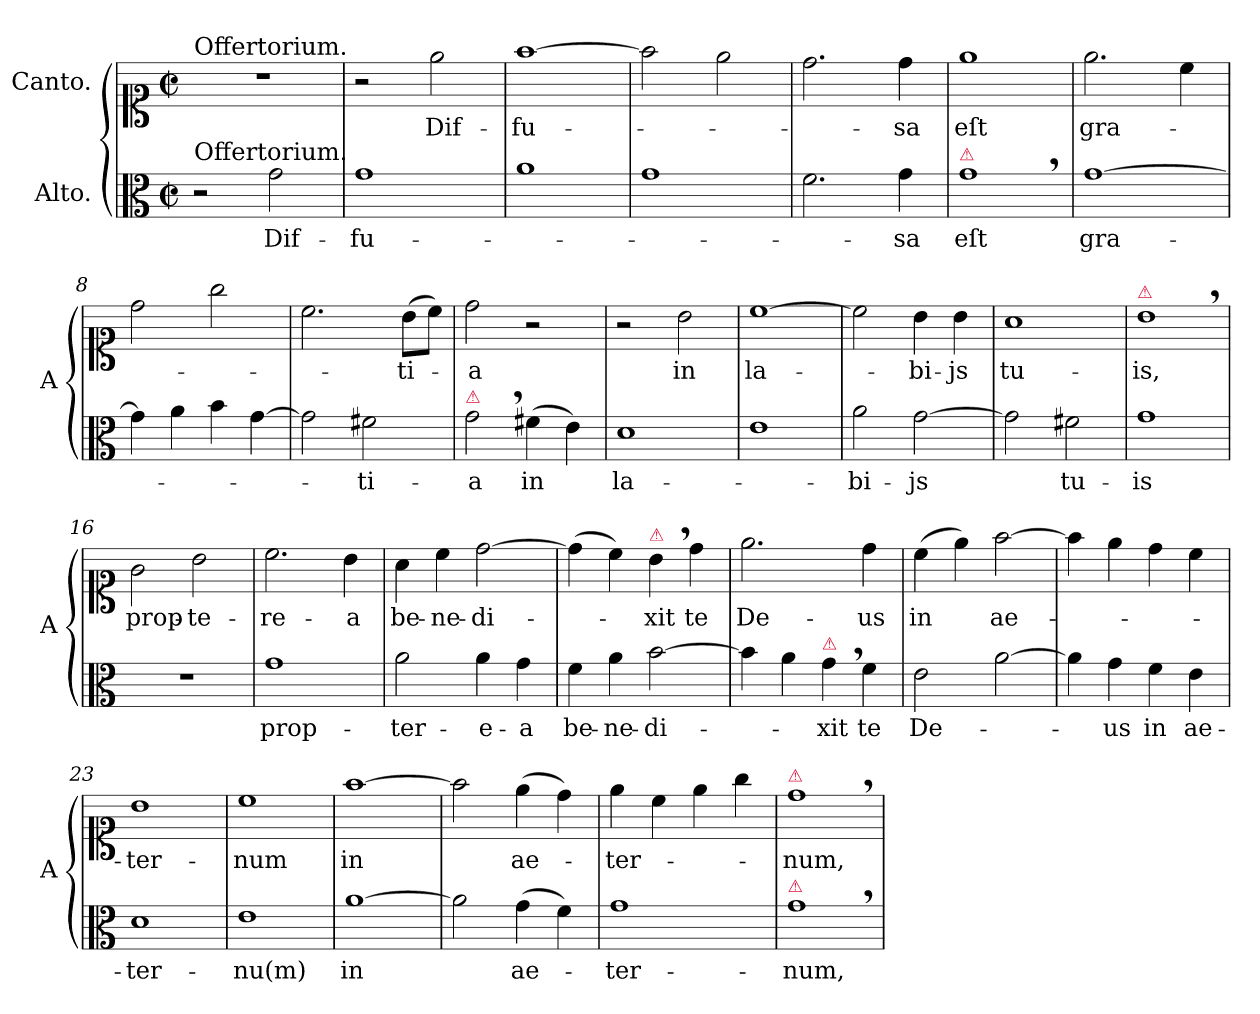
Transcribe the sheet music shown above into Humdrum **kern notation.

**kern	**text	**kern	**text
*part2	*part2	*part1	*part1
*staff2	*staff2	*staff1	*staff1
*I"Alto.	*	*I"Canto.	*
*I'A	*	*	*
*clefC3	*	*clefC1	*
*k[]	*	*k[]	*
*M2/2	*	*M2/2	*
*met(c|)	*	*met(c|)	*
=1	=1	=1	=1
!	!	!LO:TX:a:t=Offertorium.	!
!LO:TX:a:t=Offertorium.	!	!	!
2r	.	1r	.
2g\	Dif-	.	.
=2	=2	=2	=2
1g	-fu-	2r	.
.	.	2ee\	Dif-
=3	=3	=3	=3
1a	.	[1ff	-fu-
=4	=4	=4	=4
1g	.	2ff\]	.
.	.	2ee\	.
=5	=5	=5	=5
2.f\	.	2.dd\	.
4g\	-sa	4dd\	-sa
=6	=6	=6	=6
!LO:TX:a:color=crimson:t=⚠	!	!	!
1g,<	eſt	1ee	eſt
=7	=7	=7	=7
[1g	gra-	2.ee\	gra-
.	.	4cc\	.
=8	=8	=8	=8
4g\]	.	2dd\	.
4a\	.	.	.
4b\	.	2gg\	.
[4g\	.	.	.
=9	=9	=9	=9
2g\]	.	2.cc\	.
2f#X\	-ti-	.	.
.	.	(8b\L	-ti-
.	.	8cc\J)	.
=10	=10	=10	=10
!LO:TX:a:color=crimson:t=⚠	!	!	!
2g,<\	-a	2dd\	-a
(4f#X\	in	2r	.
4e\)	.	.	.
=11	=11	=11	=11
1d	la-	2r	.
.	.	2b\	in
=12	=12	=12	=12
1e	.	[1cc	la-
=13	=13	=13	=13
2a\	-bi-	2cc\]	.
[2g\	-js	4b\	-bi-
.	.	4b\	-js
=14	=14	=14	=14
2g\]	.	1a	tu-
2f#X\	tu-	.	.
=15	=15	=15	=15
!	!	!LO:TX:a:color=crimson:t=⚠	!
1g	-is	1b,<	-is,
=16	=16	=16	=16
1r	.	2g\	prop-
.	.	2b\	-te-
=17	=17	=17	=17
1g	prop-	2.cc\	-re-
.	.	4b\	-a
=18	=18	=18	=18
2a\	-ter-	4a\	be-
.	.	4cc\	-ne-
4a\	-e-	[2dd\	-di-
4g\	-a	.	.
=19	=19	=19	=19
4f\	be-	(4dd\]	.
4a\	-ne-	4cc\)	.
!	!	!LO:TX:a:color=crimson:t=⚠	!
[2b\	-di-	4b,<\	-xit
.	.	4dd\	te
=20	=20	=20	=20
4b\]	.	2.ee\	De-
4a\	.	.	.
!LO:TX:a:color=crimson:t=⚠	!	!	!
4g,<\	-xit	.	.
4f\	te	4dd\	-us
=21	=21	=21	=21
2e\	De-	(4cc\	in
.	.	4ee\)	.
[2a\	.	[2ff\	ae-
=22	=22	=22	=22
4a\]	.	4ff\]	.
4g\	-us	4ee\	.
4f\	in	4dd\	.
4e\	ae-	4cc\	.
=23	=23	=23	=23
1d	-ter-	1b	-ter-
=24	=24	=24	=24
1e	-nu(m)	1cc	-num
=25	=25	=25	=25
[1a	in	[1ff	in
=26	=26	=26	=26
2a\]	.	2ff\]	.
(4g\	ae-	(4ee\	ae-
4f\)	.	4dd\)	.
=27	=27	=27	=27
1g	-ter-	4ee\	-ter-
.	.	4cc\	.
.	.	4ee\	.
.	.	4gg\	.
=28	=28	=28	=28
!	!	!LO:TX:a:color=crimson:t=⚠	!
!LO:TX:a:color=crimson:t=⚠	!	!	!
1g,<	-num,	1dd,<	-num,
=	=	=	=
*-	*-	*-	*-
